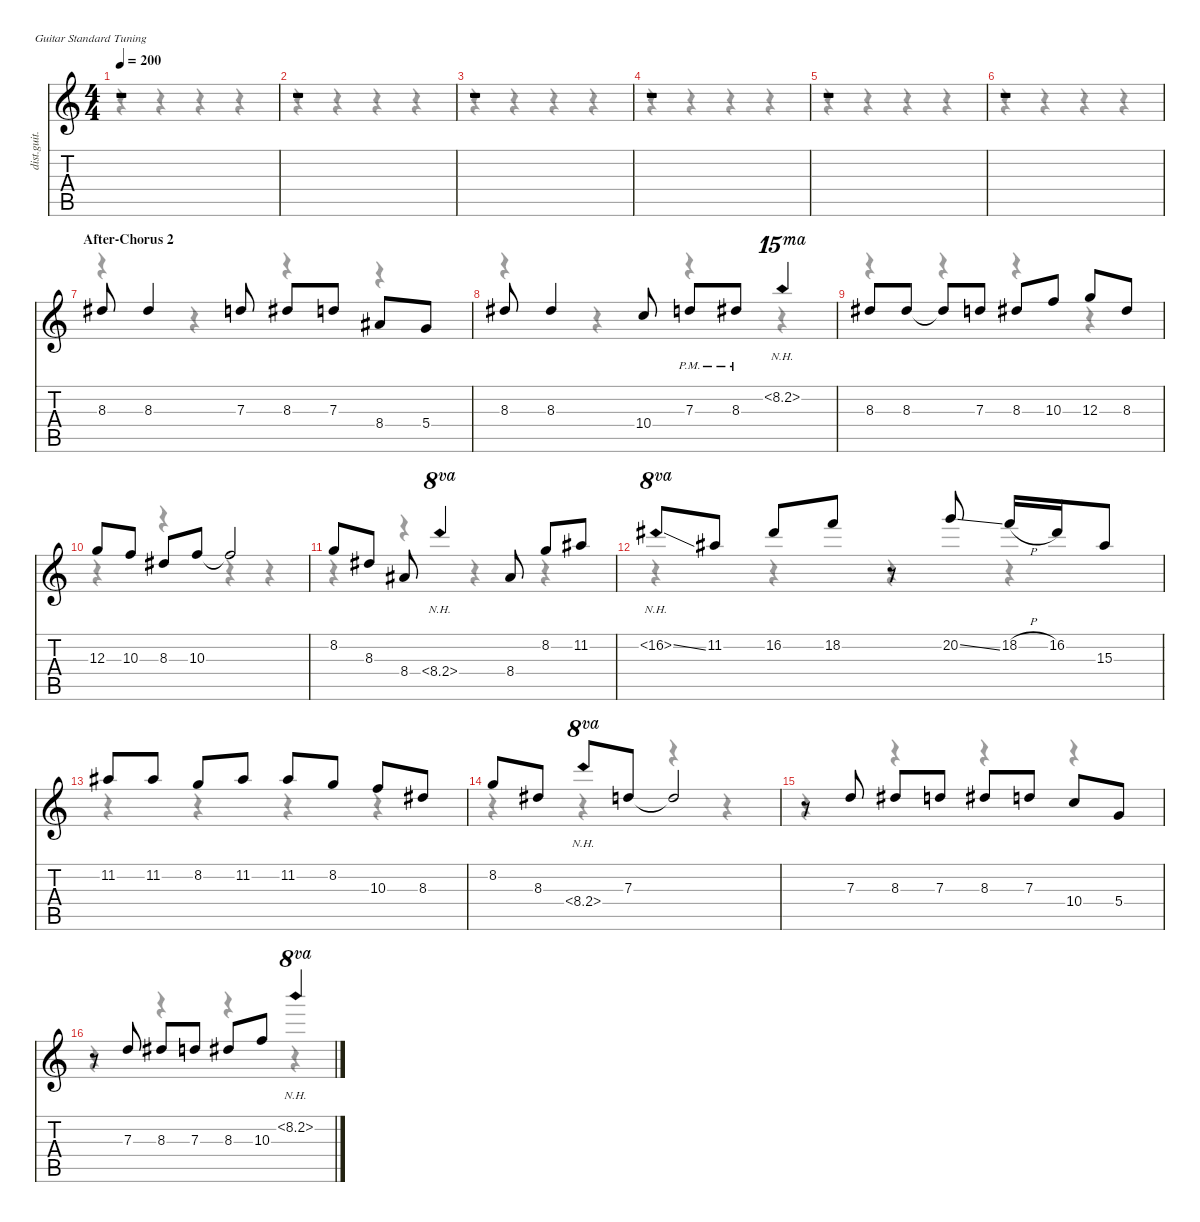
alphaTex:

\defaultSystemsLayout 4
\hideDynamics
\bracketExtendMode nobrackets
\otherSystemsTrackNameOrientation horizontal
\track ("Sam Totman (Lead Guitar)" "dist.guit.") {instrument distortionguitar}
\staff {score tabs}
\tuning (E4 B3 G3 D3 A2 E2)
\voice
\ts (4 4)
\tempo 200
\clef g2
\ks c
r.1{dy mp beam Up} |
r.1{beam Up} |
r.1{beam Up} |
r.1{beam Up} |
r.1{beam Up} |
r.1{beam Up} |
\section ("" "After-Chorus 2")
8.3{acc #}.8{dy f beam Up} 8.3{acc #}.4{beam Up} 7.3.8{beam Up} 8.3{acc #}.8{beam Up} 7.3.8{beam Up} 8.4{acc #}.8{beam Up} 5.4.8{beam Up} |
8.3{acc #}.8{beam Up} 8.3{acc #}.4{beam Up} 10.4.8{beam Up} 7.3{pm}.8{beam Up} 8.3{pm acc #}.8{beam Up} 8.2{nh}.4{ot 15ma beam Up} |
8.3{acc #}.8{beam Up} 8.3{acc #}.8{beam Up} 8.3{t acc #}.8{beam Up} 7.3.8{beam Up} 8.3{acc #}.8{beam Up} 10.3.8{beam Up} 12.3.8{beam Up} 8.3{acc #}.8{beam Up} |
12.3.8{beam Up} 10.3.8{beam Up} 8.3{acc #}.8{beam Up} 10.3.8{beam Up} 10.3{t}.2{beam Up} |
8.2.8{beam Up} 8.3{acc #}.8{beam Up} 8.4{acc #}.8{beam Up} 8.4{nh acc #}.4{ot 8va beam Up} 8.4{acc #}.8{beam Up} 8.2.8{beam Up} 11.2{acc #}.8{beam Up} |
16.2{nh ss acc #}.8{ot 8va beam Up} 11.2{acc #}.8{beam Up} 16.2{acc #}.8{beam Up} 18.2.8{beam Up} r.8{beam Up} 20.2{ss}.8{beam Up} 18.2{h}.16{beam Up} 16.2{acc #}.16{beam Up} 15.3{acc #}.8{beam Up} |
11.2{acc #}.8{beam Up} 11.2{acc #}.8{beam Up} 8.2.8{beam Up} 11.2{acc #}.8{beam Up} 11.2{acc #}.8{beam Up} 8.2.8{beam Up} 10.3.8{beam Up} 8.3{acc #}.8{beam Up} |
8.2.8{beam Up} 8.3{acc #}.8{beam Up} 8.4{nh acc #}.8{ot 8va beam Up} 7.3.8{beam Up} 7.3{t}.2{beam Up} |
r.8{beam Up} 7.3.8{beam Up} 8.3{acc #}.8{beam Up} 7.3.8{beam Up} 8.3{acc #}.8{beam Up} 7.3.8{beam Up} 10.4.8{beam Up} 5.4.8{beam Up} |
r.8{beam Up} 7.3.8{beam Up} 8.3{acc #}.8{beam Up} 7.3.8{beam Up} 8.3{acc #}.8{beam Up} 10.3.8{beam Up} 8.2{nh}.4{ot 8va beam Up}
\voice
\clef g2
\ottava regular
\simile none
\ks c
r.4{dy mf beam Down} r.4{beam Down} r.4{beam Down} r.4{beam Down} |
r.4{beam Down} r.4{beam Down} r.4{beam Down} r.4{beam Down} |
r.4{beam Down} r.4{beam Down} r.4{beam Down} r.4{beam Down} |
r.4{beam Down} r.4{beam Down} r.4{beam Down} r.4{beam Down} |
r.4{beam Down} r.4{beam Down} r.4{beam Down} r.4{beam Down} |
r.4{beam Down} r.4{beam Down} r.4{beam Down} r.4{beam Down} |
r.4{beam Down} r.4{beam Down} r.4{beam Down} r.4{beam Down} |
r.4{beam Down} r.4{beam Down} r.4{beam Down} r.4{beam Down} |
r.4{beam Down} r.4{beam Down} r.4{beam Down} r.4{beam Down} |
r.4{beam Down} r.4{beam Down} r.4{beam Down} r.4{beam Down} |
r.4{beam Down} r.4{beam Down} r.4{beam Down} r.4{beam Down} |
r.4{beam Down} r.4{beam Down} r.4{beam Down} r.4{beam Down} |
r.4{beam Down} r.4{beam Down} r.4{beam Down} r.4{beam Down} |
r.4{beam Down} r.4{beam Down} r.4{beam Down} r.4{beam Down} |
r.4{beam Down} r.4{beam Down} r.4{beam Down} r.4{beam Down} |
r.4{beam Down} r.4{beam Down} r.4{beam Down} r.4{beam Down}
